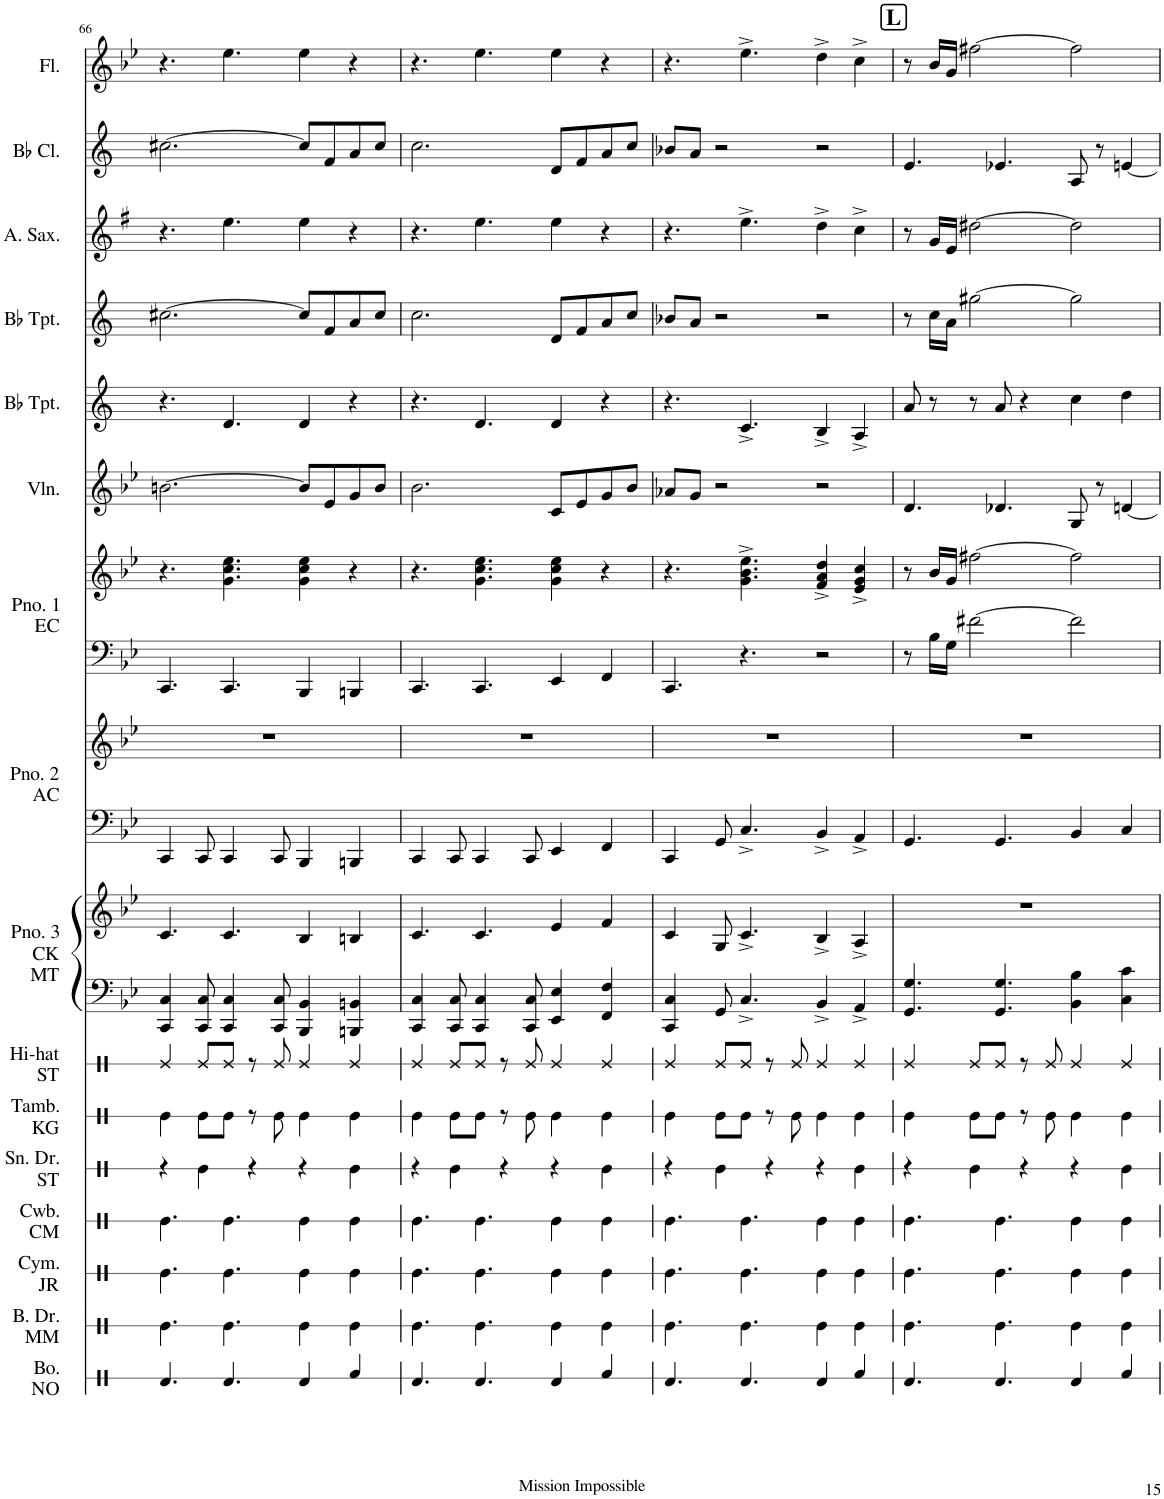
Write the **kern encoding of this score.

**kern	**kern	**kern	**kern	**kern	**kern	**kern	**kern	**kern	**kern	**kern	**kern	**kern	**kern	**kern	**kern	**kern	**kern	**kern
*part16	*part15	*part14	*part13	*part12	*part11	*part10	*part9	*part9	*part8	*part8	*part7	*part7	*part6	*part5	*part4	*part3	*part2	*part1
*staff19	*staff18	*staff17	*staff16	*staff15	*staff14	*staff13	*staff12	*staff11	*staff10	*staff9	*staff8	*staff7	*staff6	*staff5	*staff4	*staff3	*staff2	*staff1
*I"Bongos Nick	*I"Bass Drum Michael	*I"Cymbal Jordan	*I"Cowbell Christina M	*I"Snare Drum Seth	*I"Tambourine Kara	*I"Hi-hat Sarah	*I"Piano 3 Christina Mercy	*	*I"Piano 2 Aaron	*	*I"Piano 1 Ethan	*	*I"Violin	*I"Bb Trumpet 2	*I"Trumpet 1	*I"Alto Saxophone	*I"Bb Clarinet	*I"Flute
*I'Bo. NO	*I'B. Dr. MM	*I'Cym. JR	*I'Cwb. CM	*I'Sn. Dr. ST	*	*	*	*	*	*	*	*	*I'Vln.	*I'Bb Tpt.	*	*I'A. Sax.	*I'Bb Cl.	*I'Fl.
!!LO:PB:g=z
*clefX	*clefX	*clefX	*clefX	*clefX	*clefX	*clefX	*clefF4	*clefG2	*clefF4	*clefG2	*clefF4	*clefG2	*clefG2	*clefG2	*clefG2	*clefG2	*clefG2	*clefG2
*	*	*	*	*	*	*	*	*	*	*	*	*	*	*Trd1c2	*Trd1c2	*Trd5c9	*Trd1c2	*
*k[]	*k[]	*k[]	*k[]	*k[]	*k[]	*k[]	*k[b-e-]	*k[b-e-]	*k[b-e-]	*k[b-e-]	*k[b-e-]	*k[b-e-]	*k[b-e-]	*k[]	*k[]	*k[f#]	*k[]	*k[b-e-]
*M5/4	*M5/4	*M5/4	*M5/4	*M5/4	*M5/4	*M5/4	*M5/4	*M5/4	*M5/4	*M5/4	*M5/4	*M5/4	*M5/4	*M5/4	*M5/4	*M5/4	*M5/4	*M5/4
=66	=66	=66	=66	=66	=66	=66	=66	=66	=66	=66	=66	=66	=66	=66	=66	=66	=66	=66
4.Rd/	4.Re\	4.Re\	4.Re\	4r	4Re\	4Re/	4CC/ 4C/	4.c/	4CC/	4%5r	4.CC/	4.r	[2.bn\	4.r	[2.cc#X\	4.r	[2.cc#X\	4.r
.	.	.	.	4Re\	8Re\L	8Re/L	8CC/ 8C/	.	8CC/	.	.	.	.	.	.	.	.	.
4.Rd/	4.Re\	4.Re\	4.Re\	.	8Re\J	8Re/J	4CC/ 4C/	4.c/	4CC/	.	4.CC/	4.g\ 4.cc\ 4.ee-\	.	4.d/	.	4.ee\	.	4.ee-\
.	.	.	.	4r	8r	8r	.	.	.	.	.	.	.	.	.	.	.	.
.	.	.	.	.	8Re\	8Re/	8CC/ 8C/	.	8CC/	.	.	.	.	.	.	.	.	.
4Rd/	4Re\	4Re\	4Re\	4r	4Re\	4Re/	4BBB-/ 4BB-/	4B-/	4BBB-/	.	4BBB-/	4g\ 4cc\ 4ee-\	8b/L]	4d/	8cc#/L]	4ee\	8cc#/L]	4ee-\
.	.	.	.	.	.	.	.	.	.	.	.	.	8e-/	.	8f/	.	8f/	.
4Rf/	4Re\	4Re\	4Re\	4Re\	4Re\	4Re/	4BBBn/ 4BBn/	4Bn/	4BBBn/	.	4BBBn/	4r	8g/	4r	8a/	4r	8a/	4r
.	.	.	.	.	.	.	.	.	.	.	.	.	8b/J	.	8cc#/J	.	8cc#/J	.
=67	=67	=67	=67	=67	=67	=67	=67	=67	=67	=67	=67	=67	=67	=67	=67	=67	=67	=67
4.Rd/	4.Re\	4.Re\	4.Re\	4r	4Re\	4Re/	4CC/ 4C/	4.c/	4CC/	4%5r	4.CC/	4.r	2.b-\	4.r	2.cc\	4.r	2.cc\	4.r
.	.	.	.	4Re\	8Re\L	8Re/L	8CC/ 8C/	.	8CC/	.	.	.	.	.	.	.	.	.
4.Rd/	4.Re\	4.Re\	4.Re\	.	8Re\J	8Re/J	4CC/ 4C/	4.c/	4CC/	.	4.CC/	4.g\ 4.cc\ 4.ee-\	.	4.d/	.	4.ee\	.	4.ee-\
.	.	.	.	4r	8r	8r	.	.	.	.	.	.	.	.	.	.	.	.
.	.	.	.	.	8Re\	8Re/	8CC/ 8C/	.	8CC/	.	.	.	.	.	.	.	.	.
4Rd/	4Re\	4Re\	4Re\	4r	4Re\	4Re/	4EE-/ 4E-/	4e-/	4EE-/	.	4EE-/	4g\ 4cc\ 4ee-\	8c/L	4d/	8d/L	4ee\	8d/L	4ee-\
.	.	.	.	.	.	.	.	.	.	.	.	.	8e-/	.	8f/	.	8f/	.
4Rf/	4Re\	4Re\	4Re\	4Re\	4Re\	4Re/	4FF/ 4F/	4f/	4FF/	.	4FF/	4r	8g/	4r	8a/	4r	8a/	4r
.	.	.	.	.	.	.	.	.	.	.	.	.	8b-/J	.	8cc/J	.	8cc/J	.
=68	=68	=68	=68	=68	=68	=68	=68	=68	=68	=68	=68	=68	=68	=68	=68	=68	=68	=68
4.Rd/	4.Re\	4.Re\	4.Re\	4r	4Re\	4Re/	4CC/ 4C/	4c/	4CC/	4%5r	4.CC/	4.r	8a-X/L	4.r	8b-X/L	4.r	8b-X/L	4.r
.	.	.	.	.	.	.	.	.	.	.	.	.	8g/J	.	8a/J	.	8a/J	.
.	.	.	.	4Re\	8Re\L	8Re/L	8GG/	8G/	8GG/	.	.	.	2r	.	2r	.	2r	.
4.Rd/	4.Re\	4.Re\	4.Re\	.	8Re\J	8Re/J	4.C^/	4.c^/	4.C^/	.	4.r	4.g\^ 4.b-\^ 4.ee-\^	.	4.c^/	.	4.ee^\	.	4.ee-^\
.	.	.	.	4r	8r	8r	.	.	.	.	.	.	.	.	.	.	.	.
.	.	.	.	.	8Re\	8Re/	.	.	.	.	.	.	.	.	.	.	.	.
4Rd/	4Re\	4Re\	4Re\	4r	4Re\	4Re/	4BB-^/	4B-^/	4BB-^/	.	2r	4f/^ 4a/^ 4dd/^	2r	4B^/	2r	4dd^\	2r	4dd^\
4Rf/	4Re\	4Re\	4Re\	4Re\	4Re\	4Re/	4AA^/	4A^/	4AA^/	.	.	4e-/^ 4g/^ 4cc/^	.	4A^/	.	4cc^\	.	4cc^\
!!LO:REH:place=s1:a:B:cj:fs=14:t=L
=69	=69	=69	=69	=69	=69	=69	=69	=69	=69	=69	=69	=69	=69	=69	=69	=69	=69	=69
4.Rd/	4.Re\	4.Re\	4.Re\	4r	4Re\	4Re/	4.GG/ 4.G/	4%5r	4.GG/	4%5r	8r	8r	4.d/	8a/	8r	8r	4.e/	8r
.	.	.	.	.	.	.	.	.	.	.	16B-\LL	16b-/LL	.	8r	16cc\LL	16g/LL	.	16b-/LL
.	.	.	.	.	.	.	.	.	.	.	16G\JJ	16g/JJ	.	.	16a\JJ	16e/JJ	.	16g/JJ
.	.	.	.	4Re\	8Re\L	8Re/L	.	.	.	.	[2f#X\	[2ff#X\	.	8r	[2gg#X\	[2dd#X\	.	[2ff#X\
4.Rd/	4.Re\	4.Re\	4.Re\	.	8Re\J	8Re/J	4.GG/ 4.G/	.	4.GG/	.	.	.	4.d-X/	8a/	.	.	4.e-X/	.
.	.	.	.	4r	8r	8r	.	.	.	.	.	.	.	4r	.	.	.	.
.	.	.	.	.	8Re\	8Re/	.	.	.	.	.	.	.	.	.	.	.	.
4Rd/	4Re\	4Re\	4Re\	4r	4Re\	4Re/	4BB-\ 4B-\	.	4BB-/	.	2f#\]	2ff#\]	8G/	4cc\	2gg#\]	2dd#\]	8A/	2ff#\]
.	.	.	.	.	.	.	.	.	.	.	.	.	8r	.	.	.	8r	.
4Rf/	4Re\	4Re\	4Re\	4Re\	4Re\	4Re/	4C\ 4c\	.	4C/	.	.	.	[4dn/	4dd\	.	.	[4en/	.
=	=	=	=	=	=	=	=	=	=	=	=	=	=	=	=	=	=	=
*-	*-	*-	*-	*-	*-	*-	*-	*-	*-	*-	*-	*-	*-	*-	*-	*-	*-	*-
